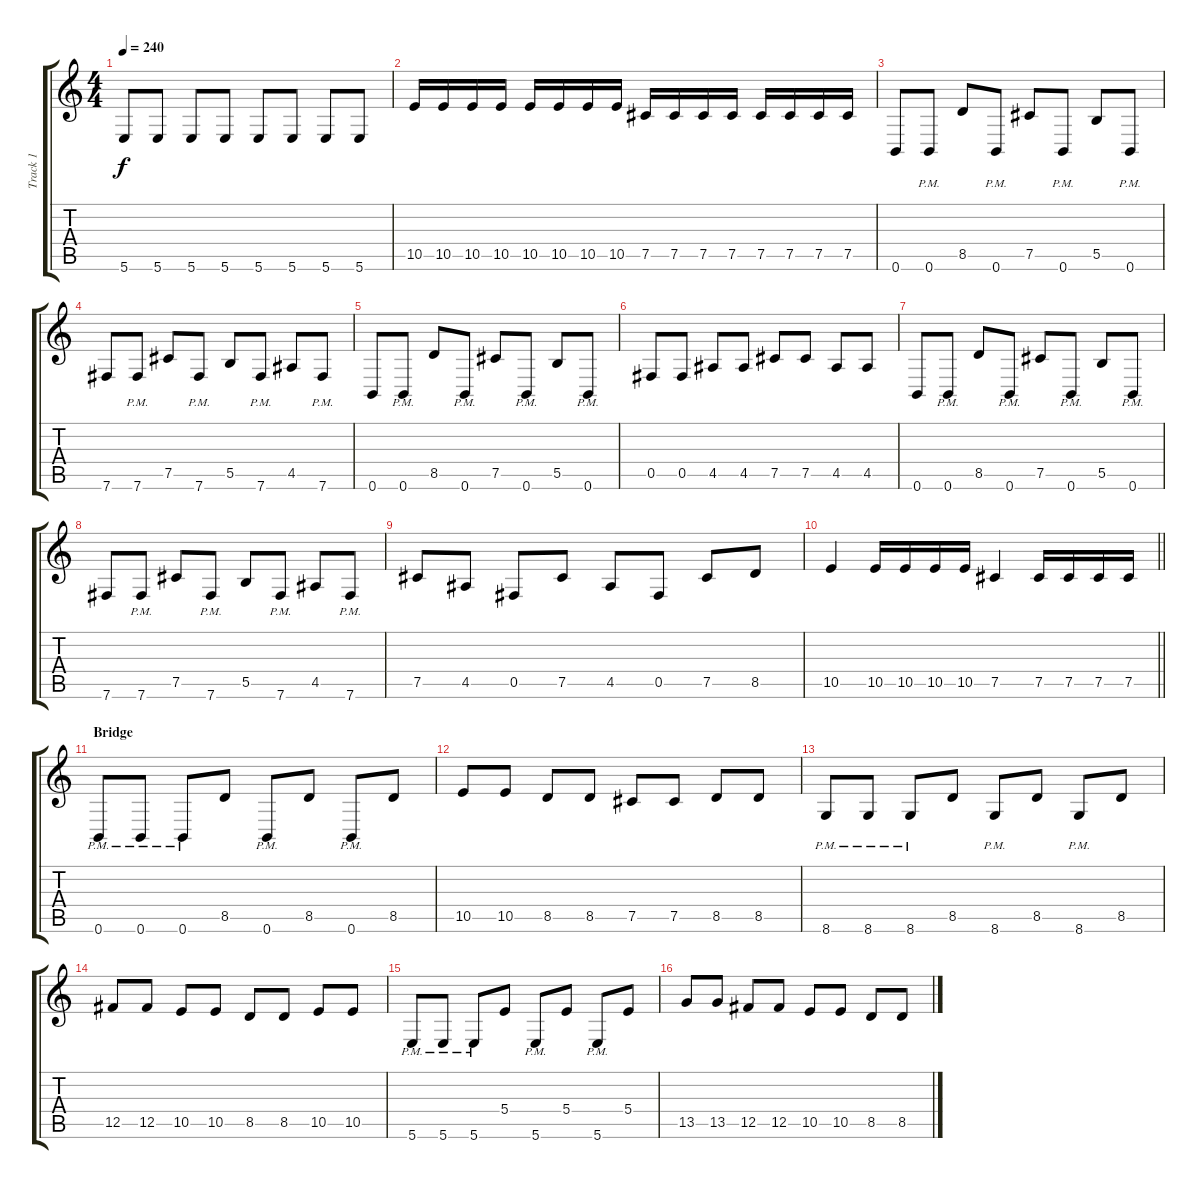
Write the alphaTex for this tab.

\track ("Track 1" "Track 1") {instrument distortionguitar}
\staff {score tabs}
\tuning (Db4 Ab3 E3 B2 Gb2 B1) {hide}
\ts (4 4)
\tempo 240
\clef g2
\ks c
5.6.8{dy f} 5.6.8 5.6.8 5.6.8 5.6.8 5.6.8 5.6.8 5.6.8 |
10.5.16 10.5.16 10.5.16 10.5.16 10.5.16 10.5.16 10.5.16 10.5.16 7.5.16 7.5.16 7.5.16 7.5.16 7.5.16 7.5.16 7.5.16 7.5.16 |
0.6.8 0.6{pm}.8 8.5.8 0.6{pm}.8 7.5.8 0.6{pm}.8 5.5.8 0.6{pm}.8 |
7.6.8 7.6{pm}.8 7.5.8 7.6{pm}.8 5.5.8 7.6{pm}.8 4.5.8 7.6{pm}.8 |
0.6.8 0.6{pm}.8 8.5.8 0.6{pm}.8 7.5.8 0.6{pm}.8 5.5.8 0.6{pm}.8 |
0.5.8 0.5.8 4.5.8 4.5.8 7.5.8 7.5.8 4.5.8 4.5.8 |
0.6.8 0.6{pm}.8 8.5.8 0.6{pm}.8 7.5.8 0.6{pm}.8 5.5.8 0.6{pm}.8 |
7.6.8 7.6{pm}.8 7.5.8 7.6{pm}.8 5.5.8 7.6{pm}.8 4.5.8 7.6{pm}.8 |
7.5.8 4.5.8 0.5.8 7.5.8 4.5.8 0.5.8 7.5.8 8.5.8 |
\barLineRight lightlight
10.5.4 10.5.16 10.5.16 10.5.16 10.5.16 7.5.4 7.5.16 7.5.16 7.5.16 7.5.16 |
\section ("" "Bridge")
0.6{pm}.8 0.6{pm}.8 0.6{pm}.8 8.5.8 0.6{pm}.8 8.5.8 0.6{pm}.8 8.5.8 |
10.5.8 10.5.8 8.5.8 8.5.8 7.5.8 7.5.8 8.5.8 8.5.8 |
8.6{pm}.8 8.6{pm}.8 8.6{pm}.8 8.5.8 8.6{pm}.8 8.5.8 8.6{pm}.8 8.5.8 |
12.5.8 12.5.8 10.5.8 10.5.8 8.5.8 8.5.8 10.5.8 10.5.8 |
5.6{pm}.8 5.6{pm}.8 5.6{pm}.8 5.4.8 5.6{pm}.8 5.4.8 5.6{pm}.8 5.4.8 |
13.5.8 13.5.8 12.5.8 12.5.8 10.5.8 10.5.8 8.5.8 8.5.8
